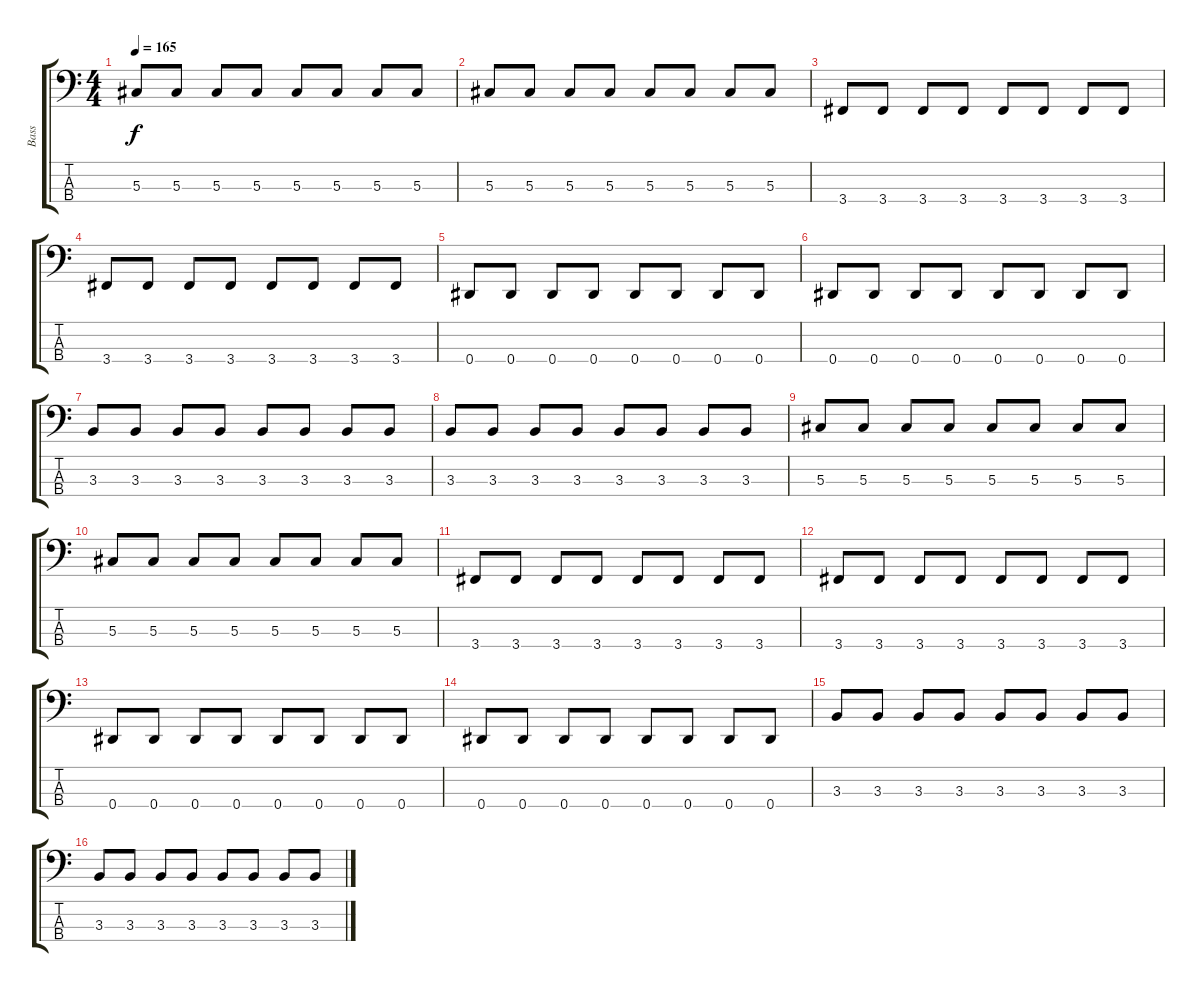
\track ("Bass" "Bass") {instrument electricbassfinger}
\staff {score tabs}
\tuning (Gb2 Db2 Ab1 Eb1) {hide}
\ts (4 4)
\tempo 165
\clef f4
\ks c
5.3.8{dy f} 5.3.8 5.3.8 5.3.8 5.3.8 5.3.8 5.3.8 5.3.8 |
5.3.8 5.3.8 5.3.8 5.3.8 5.3.8 5.3.8 5.3.8 5.3.8 |
3.4.8 3.4.8 3.4.8 3.4.8 3.4.8 3.4.8 3.4.8 3.4.8 |
3.4.8 3.4.8 3.4.8 3.4.8 3.4.8 3.4.8 3.4.8 3.4.8 |
0.4.8 0.4.8 0.4.8 0.4.8 0.4.8 0.4.8 0.4.8 0.4.8 |
0.4.8 0.4.8 0.4.8 0.4.8 0.4.8 0.4.8 0.4.8 0.4.8 |
3.3.8 3.3.8 3.3.8 3.3.8 3.3.8 3.3.8 3.3.8 3.3.8 |
3.3.8 3.3.8 3.3.8 3.3.8 3.3.8 3.3.8 3.3.8 3.3.8 |
5.3.8 5.3.8 5.3.8 5.3.8 5.3.8 5.3.8 5.3.8 5.3.8 |
5.3.8 5.3.8 5.3.8 5.3.8 5.3.8 5.3.8 5.3.8 5.3.8 |
3.4.8 3.4.8 3.4.8 3.4.8 3.4.8 3.4.8 3.4.8 3.4.8 |
3.4.8 3.4.8 3.4.8 3.4.8 3.4.8 3.4.8 3.4.8 3.4.8 |
0.4.8 0.4.8 0.4.8 0.4.8 0.4.8 0.4.8 0.4.8 0.4.8 |
0.4.8 0.4.8 0.4.8 0.4.8 0.4.8 0.4.8 0.4.8 0.4.8 |
3.3.8 3.3.8 3.3.8 3.3.8 3.3.8 3.3.8 3.3.8 3.3.8 |
3.3.8 3.3.8 3.3.8 3.3.8 3.3.8 3.3.8 3.3.8 3.3.8
